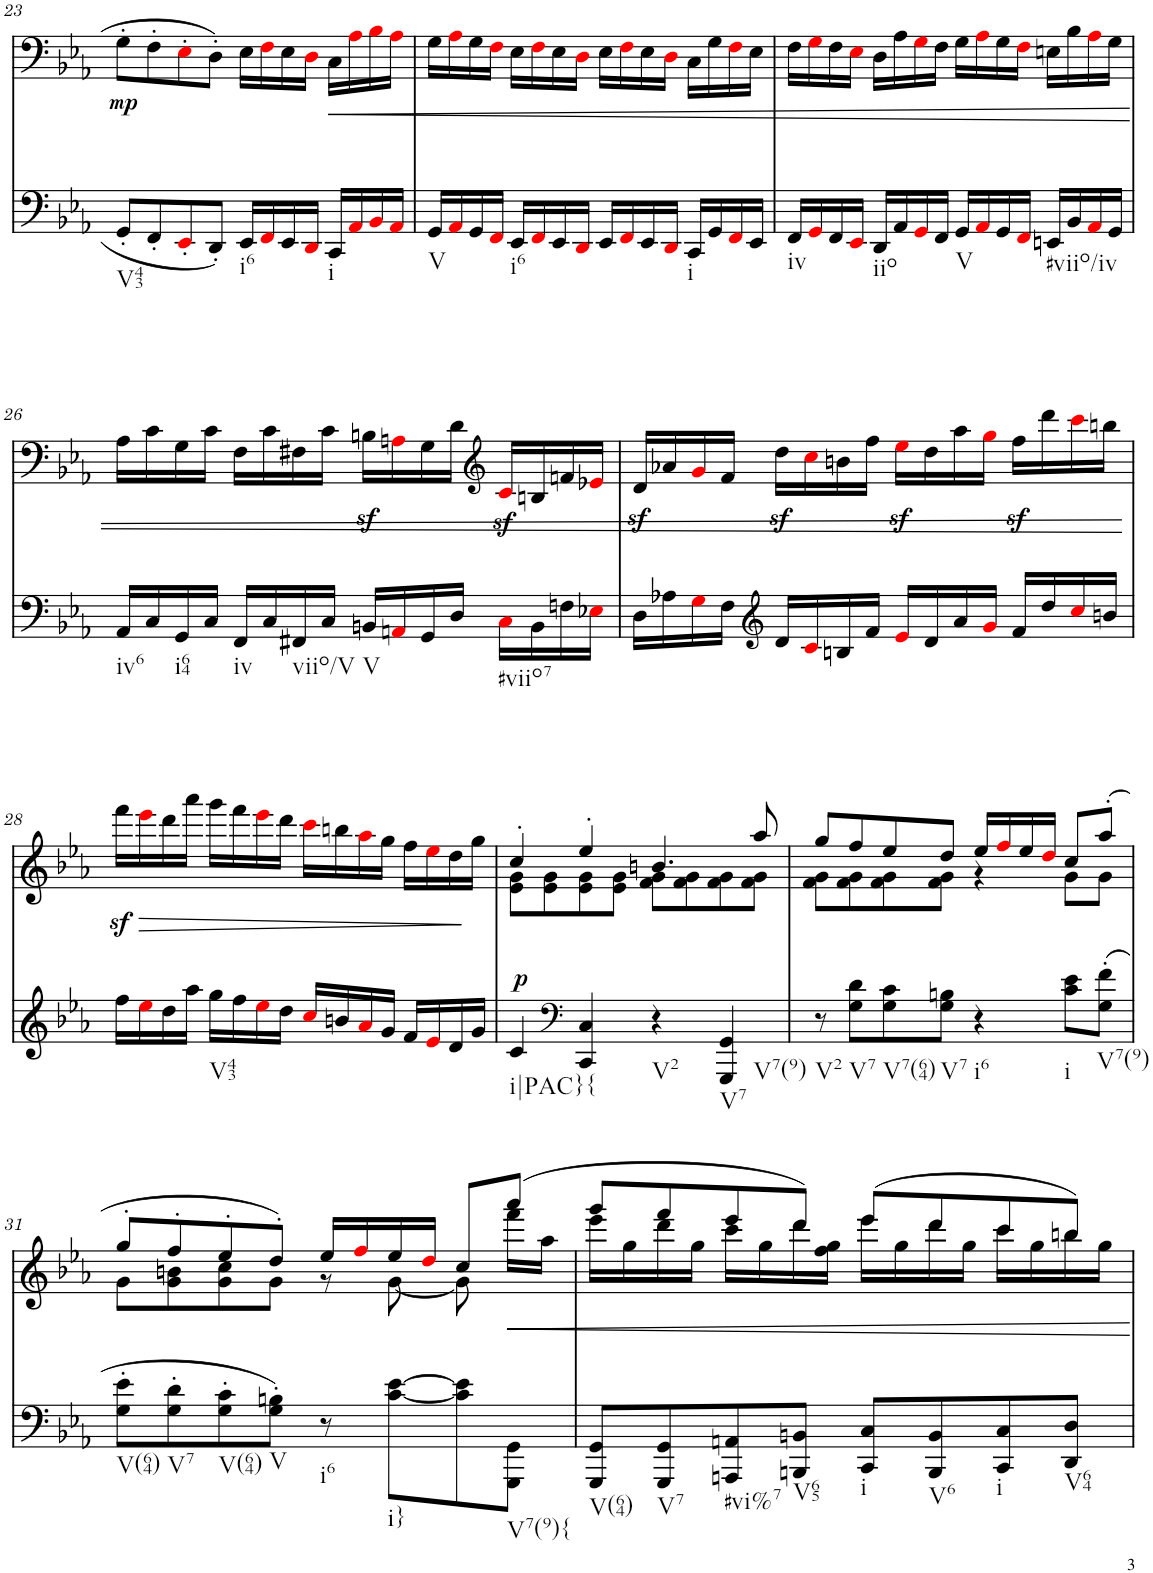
**kern	**dynam	**kern	**text	**dynam
*part2	*part2	*part1	*part1	*part1
*staff2	*staff2	*staff1	*staff1	*staff1
*I"piano	*	*I"piano	*	*
*I'Pno	*	*I'Pno	*	*
!!LO:PB:g=z
*clefF4	*	*clefF4	*	*
*k[b-e-a-]	*	*k[b-e-a-]	*	*
*c:	*	*c:	*	*
*M4/4	*	*M4/4	*	*
=23	=23	=23	=23	=23
!LO:TX:b:t=V43	!	!	!	!
!	!	!	!LO:LY:b	!
8GG'/L	.	8G'\L	.	.
8FF'/	.	8F'\	.	.
8EE-'i/	.	8E-'i\	.	.
8DD'/J	.	8D'\J	.	.
!LO:TX:b:t=i6	!	!	!	!
16EE-/LL	.	16E-\LL	.	.
16FFi/	.	16Fi\	.	.
16EE-/	.	16E-\	.	.
16DDi/JJ	.	16Di\JJ	.	.
!LO:TX:b:t=i	!	!	!	!
!	!	!	!	!LO:HP:b
16CC/LL	.	16C\LL	.	<
16AA-i/	.	16A-i\	.	.
16BB-i/	.	16B-i\	.	.
16AA-i/JJ	.	16A-i\JJ	.	.
=24	=24	=24	=24	=24
!LO:TX:b:t=V	!	!	!	!
16GG/LL	.	16G\LL	.	.
16AA-i/	.	16A-i\	.	.
16GG/	.	16G\	.	.
16FFi/JJ	.	16Fi\JJ	.	.
!LO:TX:b:t=i6	!	!	!	!
16EE-/LL	.	16E-\LL	.	.
16FFi/	.	16Fi\	.	.
16EE-/	.	16E-\	.	.
16DDi/JJ	.	16Di\JJ	.	.
16EE-/LL	.	16E-\LL	.	.
16FFi/	.	16Fi\	.	.
16EE-/	.	16E-\	.	.
16DDi/JJ	.	16Di\JJ	.	.
!LO:TX:b:t=i	!	!	!	!
16CC/LL	.	16C\LL	.	.
16GG/	.	16G\	.	.
16FFi/	.	16Fi\	.	.
16EE-/JJ	.	16E-\JJ	.	.
=25	=25	=25	=25	=25
!LO:TX:b:t=iv	!	!	!	!
16FF/LL	.	16F\LL	.	.
16GGi/	.	16Gi\	.	.
16FF/	.	16F\	.	.
16EE-i/JJ	.	16E-i\JJ	.	.
!LO:TX:b:t=iio	!	!	!	!
16DD/LL	.	16D\LL	.	.
16AA-/	.	16A-\	.	.
16GGi/	.	16Gi\	.	.
16FF/JJ	.	16F\JJ	.	.
!LO:TX:b:t=V	!	!	!	!
16GG/LL	.	16G\LL	.	.
16AA-i/	.	16A-i\	.	.
16GG/	.	16G\	.	.
16FFi/JJ	.	16Fi\JJ	.	.
!LO:TX:b:t=#viio/iv	!	!	!	!
16EEn/LL	.	16En\LL	.	.
16BB-/	.	16B-\	.	.
16AA-i/	.	16A-i\	.	.
16GG/JJ	.	16G\JJ	.	.
!!LO:LB:g=z
=26	=26	=26	=26	=26
!LO:TX:b:t=iv6	!	!	!	!
16AA-/LL	.	16A-\LL	.	.
16C/	.	16c\	.	.
!LO:TX:b:t=i64	!	!	!	!
16GG/	.	16G\	.	.
16C/JJ	.	16c\JJ	.	.
!LO:TX:b:t=iv	!	!	!	!
16FF/LL	.	16F\LL	.	.
16C/	.	16c\	.	.
!LO:TX:b:t=viio/V	!	!	!	!
16FF#X/	.	16F#X\	.	.
16C/JJ	.	16c\JJ	.	.
!LO:TX:b:t=V	!	!	!	!
16BBn/LL	.	16Bnz<\LL	.	.
16AAni/	.	16Ani\	.	.
16GG/	.	16G\	.	.
16D/JJ	.	16d\JJ	.	.
*	*	*clefG2	*	*
!LO:TX:b:t=#viio7	!	!	!	!
16Ci\LL	.	16cz<i/LL	.	.
16BB\	.	16Bn/	.	.
16Fn\	.	16fn/	.	.
16E-Xi\JJ	.	16e-Xi/JJ	.	.
=27	=27	=27	=27	=27
16D\LL	.	16dz</LL	.	.
16A-X\	.	16a-X/	.	.
16Gi\	.	16gi/	.	.
16F\JJ	.	16f/JJ	.	.
*clefG2	*	*	*	*
16d/LL	.	16ddz<\LL	.	.
16ci/	.	16cci\	.	.
16Bn/	.	16bn\	.	.
16f/JJ	.	16ff\JJ	.	.
16e-i/LL	.	16ee-z<i\LL	.	.
16d/	.	16dd\	.	.
16a-/	.	16aa-\	.	.
16gi/JJ	.	16ggi\JJ	.	.
16f/LL	.	16ffz<\LL	.	.
16dd/	.	16ddd\	.	.
16cci/	.	16ccci\	.	.
16bn/JJ	.	16bbn\JJ	.	.
!!LO:LB:g=z
=28	=28	=28	=28	=28
16ff\LL	.	16fffz<\LL	.	.
16ee-i\	.	16eee-i\	.	.
16dd\	.	16ddd\	.	.
16aa-\JJ	.	16aaa-\JJ	.	.
!LO:TX:b:t=V43	!	!	!	!
16gg\LL	.	16ggg\LL	.	.
16ff\	.	16fff\	.	.
16ee-i\	.	16eee-i\	.	.
16dd\JJ	.	16ddd\JJ	.	.
16cci/LL	.	16ccci\LL	.	.
16bn/	.	16bbn\	.	.
16a-i/	.	16aa-i\	.	.
16g/JJ	.	16gg\JJ	.	.
16f/LL	.	16ff\LL	.	.
16e-i/	.	16ee-i\	.	.
16d/	.	16dd\	.	.
16g/JJ	.	16gg\JJ	.	.
.	.	.	.	[
=29	=29	=29	=29	=29
*	*	*^	*	*
!LO:TX:b:t=i|PAC}{	!	!	!	!	!
!	!LO:DY:a	!	!	!	!
4c/	p	4cc'/	8e-\ 8g\L	.	.
.	.	.	8e-\ 8g\	.	.
*clefF4	*	*	*	*	*
4CC/ 4C/	.	4ee-'/	8e-\ 8g\	.	.
.	.	.	8e-\ 8g\J	.	.
!LO:TX:b:t=V2	!	!	!	!	!
4r	.	4.bn/	8f\ 8g\L	.	.
.	.	.	8f\ 8g\	.	.
!LO:TX:b:t=V7	!	!	!	!	!
!LO:TX:b:t=V7(9)	!	!	!	!	!
4GGG/ 4GG/	.	.	8f\ 8g\	.	.
.	.	8aa-/	8f\ 8g\J	.	.
=30	=30	=30	=30	=30	=30
!LO:TX:b:t=V2	!	!	!	!	!
8r	.	8gg/L	8f\ 8g\L	.	.
!LO:TX:b:t=V7	!	!	!	!	!
8G\ 8d\L	.	8ff/	8f\ 8g\	.	.
!LO:TX:b:t=V7(64)	!	!	!	!	!
8G\ 8c\	.	8ee-/	8f\ 8g\	.	.
!LO:TX:b:t=V7	!	!	!	!	!
8G\ 8Bn\J	.	8dd/J	8f\ 8g\J	.	.
!LO:TX:b:t=i6	!	!	!	!	!
4r	.	16ee-/LL	4r	.	.
.	.	16ffi/	.	.	.
.	.	16ee-/	.	.	.
.	.	16ddi/JJ	.	.	.
!LO:TX:b:t=i	!	!	!	!	!
8c\ 8e-\L	.	8cc/L	8g\L	.	.
!LO:TX:b:t=V7(9)	!	!	!	!	!
(8G\' 8f\'J	.	(8aa-'/J	8g\J	.	.
!!LO:LB:g=z	!!
=31	=31	=31	=31	=31	=31
!LO:TX:b:t=V(64)	!	!	!	!	!
8G\' 8e-\'L	.	8gg'/L	8g\L	.	.
!LO:TX:b:t=V7	!	!	!	!	!
8G\' 8d\'	.	8ff'/	8g\ 8bn\	.	.
!LO:TX:b:t=V(64)	!	!	!	!	!
8G\' 8c\'	.	8ee-'/	8g\ 8cc\	.	.
!LO:TX:b:t=V	!	!	!	!	!
8G\' 8Bn\'J)	.	8dd'/J)	8g\J	.	.
!LO:TX:b:t=i6	!	!	!	!	!
8r	.	16ee-/LL	8r	.	.
.	.	16ffi/	.	.	.
!LO:TX:b:t=i}	!	!	!	!	!
[8c\ [8e-\L	.	16ee-/	[8g\	.	.
.	.	16ddi/JJ	.	.	.
8c\] 8e-\]	.	8cc/L	8g\]	.	.
!LO:TX:b:t=V7(9){	!	!	!	!	!
8GGG\ 8GG\J	.	(8aaa-/J	16fff\LL	.	.
.	.	.	16aa-\JJ	.	.
=32	=32	=32	=32	=32	=32
!LO:TX:b:t=V(64)	!	!	!	!	!
8GGG/ 8GG/L	.	8ggg/L	16eee-\LL	.	.
.	.	.	16gg\	.	.
!LO:TX:b:t=V7	!	!	!	!	!
8GGG/ 8GG/	.	8fff/	16ddd\	.	.
.	.	.	16gg\JJ	.	.
!LO:TX:b:t=#vi%7	!	!	!	!	!
8AAAn/ 8AAn/	.	8eee-/	16ccc\LL	.	.
.	.	.	16gg\	.	.
!LO:TX:b:t=V65	!	!	!	!	!
8BBBn/ 8BBn/J	.	8ddd/J)	16ddd\	.	.
.	.	.	16ff\ 16gg\JJ	.	.
!LO:TX:b:t=i	!	!	!	!	!
8CC/ 8C/L	.	(8eee-/L	16eee-\LL	.	.
.	.	.	16gg\	.	.
!LO:TX:b:t=V6	!	!	!	!	!
8BBB/ 8BB/	.	8ddd/	16ddd\	.	.
.	.	.	16gg\JJ	.	.
!LO:TX:b:t=i	!	!	!	!	!
8CC/ 8C/	.	8ccc/	16ccc\LL	.	.
.	.	.	16gg\	.	.
!LO:TX:b:t=V64	!	!	!	!	!
8DD/ 8D/J	.	8bbn/J)	16bb\	.	.
.	.	.	16gg\JJ	.	.
*	*	*v	*v	*	*
=	=	=	=	=
*-	*-	*-	*-	*-
